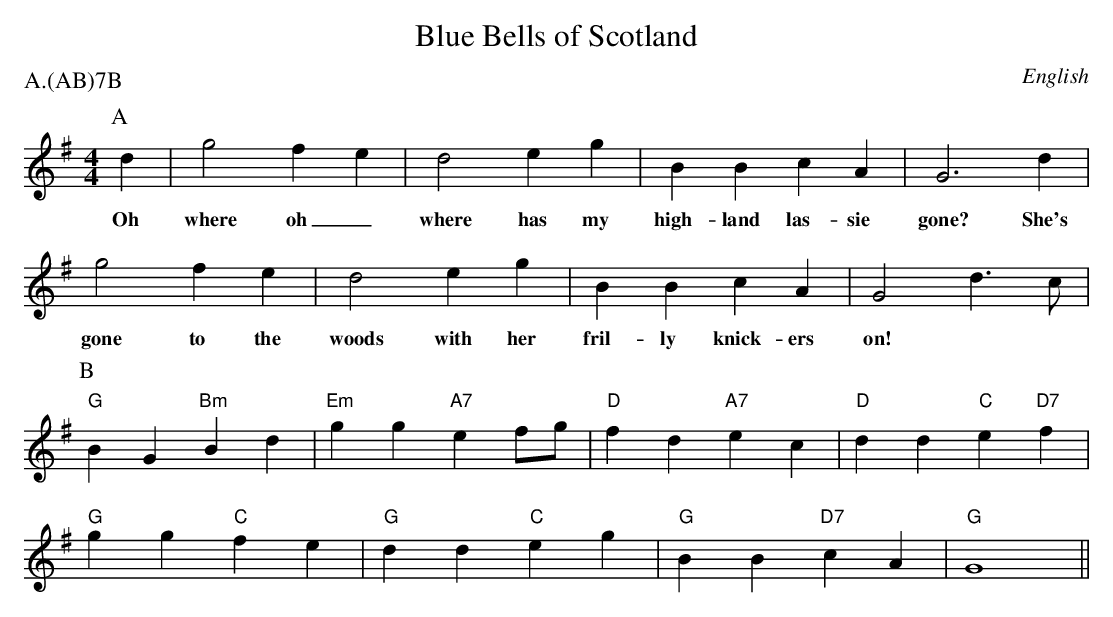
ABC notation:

X:1
T:Blue Bells of Scotland
M:4/4
L:1/8
O:English
P:A.(AB)7B
K:G
P:A
d2 | g4    f2  e2 | d4    e2  g2  | B2     B2   c2  A2  | G6 d2 |
w: Oh   where oh_   where has my   high-  land las-sie   gone? She's
     g4    f2  e2 | d4    e2  g2  | B2     B2   c2  A2  | G4 d2>c2 |
w:  gone  to  the  woods with her fril-ly       knick-ers on! * *
P:B
"G" B2 G2  "Bm" B2 d2 | "Em" g2 g2 "A7" e2 fg  |\
"D" f2 d2 "A7" e2 c2 | "D" d2 d2 "C" e2 "D7" f2 |
"G" g2 g2 "C" f2 e2 | "G" d2 d2 "C"e2 g2 | "G" B2 B2 "D7" c2 A2  | "G" G8 ||
